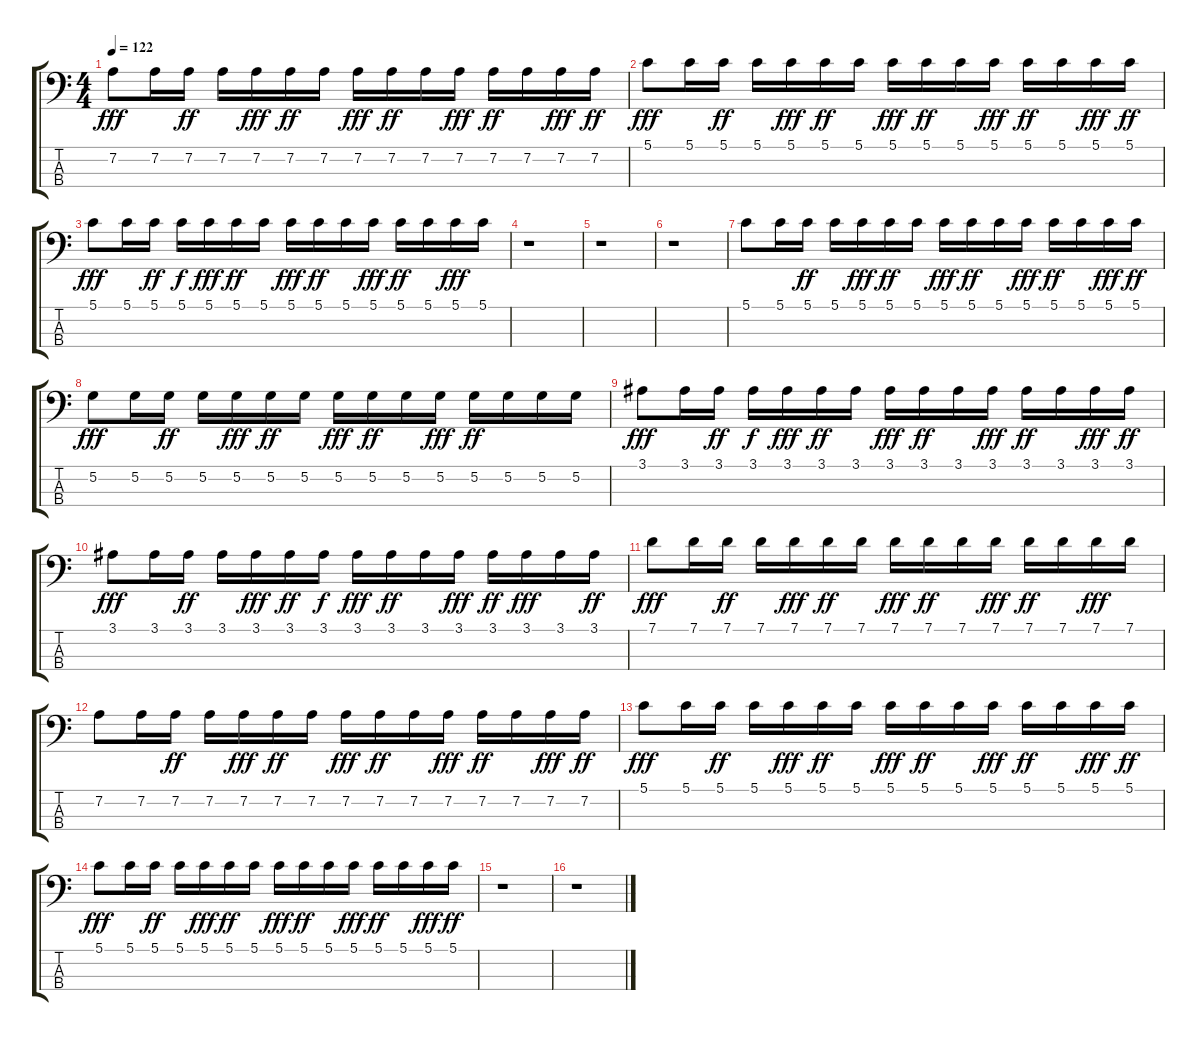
\track "" {instrument synthbass2}
\staff {score tabs}
\tuning (G2 D2 A1 E1) {hide}
\ts (4 4)
\tempo 122
\clef f4
\ks c
7.2.8{dy fff} 7.2.16 7.2.16{dy ff} 7.2.16 7.2.16{dy fff} 7.2.16{dy ff} 7.2.16 7.2.16{dy fff} 7.2.16{dy ff} 7.2.16 7.2.16{dy fff} 7.2.16{dy ff} 7.2.16 7.2.16{dy fff} 7.2.16{dy ff} |
5.1.8{dy fff} 5.1.16 5.1.16{dy ff} 5.1.16 5.1.16{dy fff} 5.1.16{dy ff} 5.1.16 5.1.16{dy fff} 5.1.16{dy ff} 5.1.16 5.1.16{dy fff} 5.1.16{dy ff} 5.1.16 5.1.16{dy fff} 5.1.16{dy ff} |
5.1.8{dy fff} 5.1.16 5.1.16{dy ff} 5.1.16{dy f} 5.1.16{dy fff} 5.1.16{dy ff} 5.1.16 5.1.16{dy fff} 5.1.16{dy ff} 5.1.16 5.1.16{dy fff} 5.1.16{dy ff} 5.1.16 5.1.16{dy fff} 5.1.16 |
r.1 |
r.1 |
r.1 |
5.1.8 5.1.16 5.1.16{dy ff} 5.1.16 5.1.16{dy fff} 5.1.16{dy ff} 5.1.16 5.1.16{dy fff} 5.1.16{dy ff} 5.1.16 5.1.16{dy fff} 5.1.16{dy ff} 5.1.16 5.1.16{dy fff} 5.1.16{dy ff} |
5.2.8{dy fff} 5.2.16 5.2.16{dy ff} 5.2.16 5.2.16{dy fff} 5.2.16{dy ff} 5.2.16 5.2.16{dy fff} 5.2.16{dy ff} 5.2.16 5.2.16{dy fff} 5.2.16{dy ff} 5.2.16 5.2.16 5.2.16 |
3.1.8{dy fff} 3.1.16 3.1.16{dy ff} 3.1.16{dy f} 3.1.16{dy fff} 3.1.16{dy ff} 3.1.16 3.1.16{dy fff} 3.1.16{dy ff} 3.1.16 3.1.16{dy fff} 3.1.16{dy ff} 3.1.16 3.1.16{dy fff} 3.1.16{dy ff} |
3.1.8{dy fff} 3.1.16 3.1.16{dy ff} 3.1.16 3.1.16{dy fff} 3.1.16{dy ff} 3.1.16{dy f} 3.1.16{dy fff} 3.1.16{dy ff} 3.1.16 3.1.16{dy fff} 3.1.16{dy ff} 3.1.16{dy fff} 3.1.16 3.1.16{dy ff} |
7.1.8{dy fff} 7.1.16 7.1.16{dy ff} 7.1.16 7.1.16{dy fff} 7.1.16{dy ff} 7.1.16 7.1.16{dy fff} 7.1.16{dy ff} 7.1.16 7.1.16{dy fff} 7.1.16{dy ff} 7.1.16 7.1.16{dy fff} 7.1.16 |
7.2.8 7.2.16 7.2.16{dy ff} 7.2.16 7.2.16{dy fff} 7.2.16{dy ff} 7.2.16 7.2.16{dy fff} 7.2.16{dy ff} 7.2.16 7.2.16{dy fff} 7.2.16{dy ff} 7.2.16 7.2.16{dy fff} 7.2.16{dy ff} |
5.1.8{dy fff} 5.1.16 5.1.16{dy ff} 5.1.16 5.1.16{dy fff} 5.1.16{dy ff} 5.1.16 5.1.16{dy fff} 5.1.16{dy ff} 5.1.16 5.1.16{dy fff} 5.1.16{dy ff} 5.1.16 5.1.16{dy fff} 5.1.16{dy ff} |
5.1.8{dy fff} 5.1.16 5.1.16{dy ff} 5.1.16 5.1.16{dy fff} 5.1.16{dy ff} 5.1.16 5.1.16{dy fff} 5.1.16{dy ff} 5.1.16 5.1.16{dy fff} 5.1.16{dy ff} 5.1.16 5.1.16{dy fff} 5.1.16{dy ff} |
r.1 |
r.1
